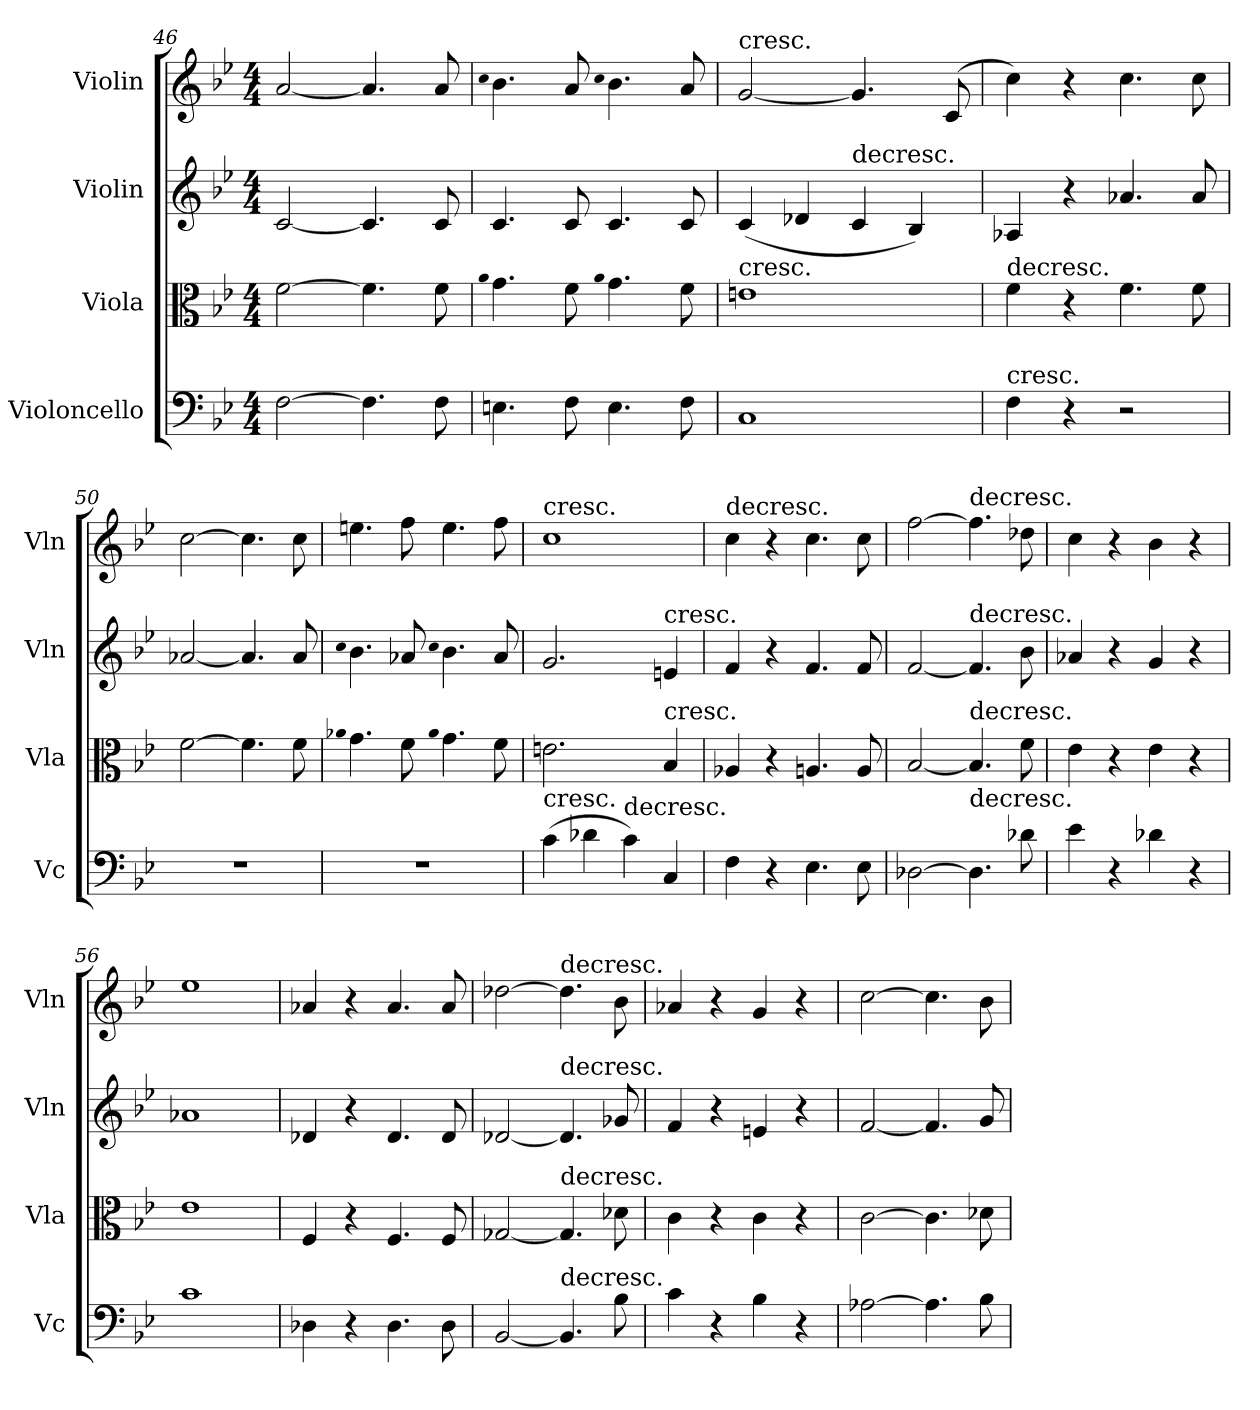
**kern	**kern	**kern	**kern
*part4	*part3	*part2	*part1
*staff4	*staff3	*staff2	*staff1
*I"Violoncello	*I"Viola	*I"Violin	*I"Violin
*I'Vc	*I'Vla	*I'Vln	*I'Vln
*clefF4	*clefC3	*clefG2	*clefG2
*k[b-e-]	*k[b-e-]	*k[b-e-]	*k[b-e-]
*B-:	*B-:	*B-:	*B-:
*M4/4	*M4/4	*M4/4	*M4/4
=46	=46	=46	=46
[2F\	[2f\	[2c/	[2a/
4.F\]	4.f\]	4.c/]	4.a/]
8F\	8f\	8c/	8a/
=47	=47	=47	=47
.	qa	.	qcc
4.En\	4.g\	4.c/	4.b-\
8F\	8f\	8c/	8a/
.	qa	.	qcc
4.E\	4.g\	4.c/	4.b-\
8F\	8f\	8c/	8a/
=48	=48	=48	=48
!	!	!	!LO:TX:t=cresc.
!	!LO:TX:t=cresc.	!	!
1C	1en	(4c/	[2g/
.	.	4d-X/	.
!	!	!LO:TX:t=decresc.	!
.	.	4c/	4.g/]
.	.	4B-/)	.
.	.	.	(8c/
=49	=49	=49	=49
!	!LO:TX:t=decresc.	!	!
!LO:TX:t=cresc.	!	!	!
4F\	4f\	4A-X/	4cc\)
4r	4r	4r	4r
2r	4.f\	4.a-X/	4.cc\
.	8f\	8a-/	8cc\
=50	=50	=50	=50
1r	[2f\	[2a-X/	[2cc\
.	4.f\]	4.a-/]	4.cc\]
.	8f\	8a-/	8cc\
=51	=51	=51	=51
.	qa-X	qcc	.
1r	4.g\	4.b-\	4.een\
.	8f\	8a-X/	8ff\
.	qa-	qcc	.
.	4.g\	4.b-\	4.ee\
.	8f\	8a-/	8ff\
=52	=52	=52	=52
!	!	!	!LO:TX:t=cresc.
!LO:TX:t=cresc.	!	!	!
(4c\	2.en\	2.g/	1cc
4d-X\	.	.	.
!LO:TX:t=decresc.	!	!	!
4c\)	.	.	.
!	!	!LO:TX:t=cresc.	!
!	!LO:TX:t=cresc.	!	!
4C/	4B-/	4en/	.
=53	=53	=53	=53
!	!	!	!LO:TX:t=decresc.
4F\	4A-X/	4f/	4cc\
4r	4r	4r	4r
4.E-\	4.An/	4.f/	4.cc\
8E-\	8A/	8f/	8cc\
=54	=54	=54	=54
[2D-X\	[2B-/	[2f/	[2ff\
!	!	!	!LO:TX:t=decresc.
!	!	!LO:TX:t=decresc.	!
!	!LO:TX:t=decresc.	!	!
!LO:TX:t=decresc.	!	!	!
4.D-\]	4.B-/]	4.f/]	4.ff\]
8d-X\	8f\	8b-\	8dd-X\
=55	=55	=55	=55
4e-\	4e-\	4a-X/	4cc\
4r	4r	4r	4r
4d-X\	4e-\	4g/	4b-\
4r	4r	4r	4r
=56	=56	=56	=56
1c	1e-	1a-X	1ee-
=57	=57	=57	=57
4D-X\	4F/	4d-X/	4a-X/
4r	4r	4r	4r
4.D-\	4.F/	4.d-/	4.a-/
8D-\	8F/	8d-/	8a-/
=58	=58	=58	=58
[2BB-/	[2G-X/	[2d-X/	[2dd-X\
!	!	!	!LO:TX:t=decresc.
!	!	!LO:TX:t=decresc.	!
!	!LO:TX:t=decresc.	!	!
!LO:TX:t=decresc.	!	!	!
4.BB-/]	4.G-/]	4.d-/]	4.dd-\]
8B-\	8d-X\	8g-X/	8b-\
=59	=59	=59	=59
4c\	4c\	4f/	4a-X/
4r	4r	4r	4r
4B-\	4c\	4en/	4g/
4r	4r	4r	4r
=60	=60	=60	=60
[2A-X\	[2c\	[2f/	[2cc\
4.A-\]	4.c\]	4.f/]	4.cc\]
8B-\	8d-X\	8g/	8b-\
=	=	=	=
*-	*-	*-	*-
